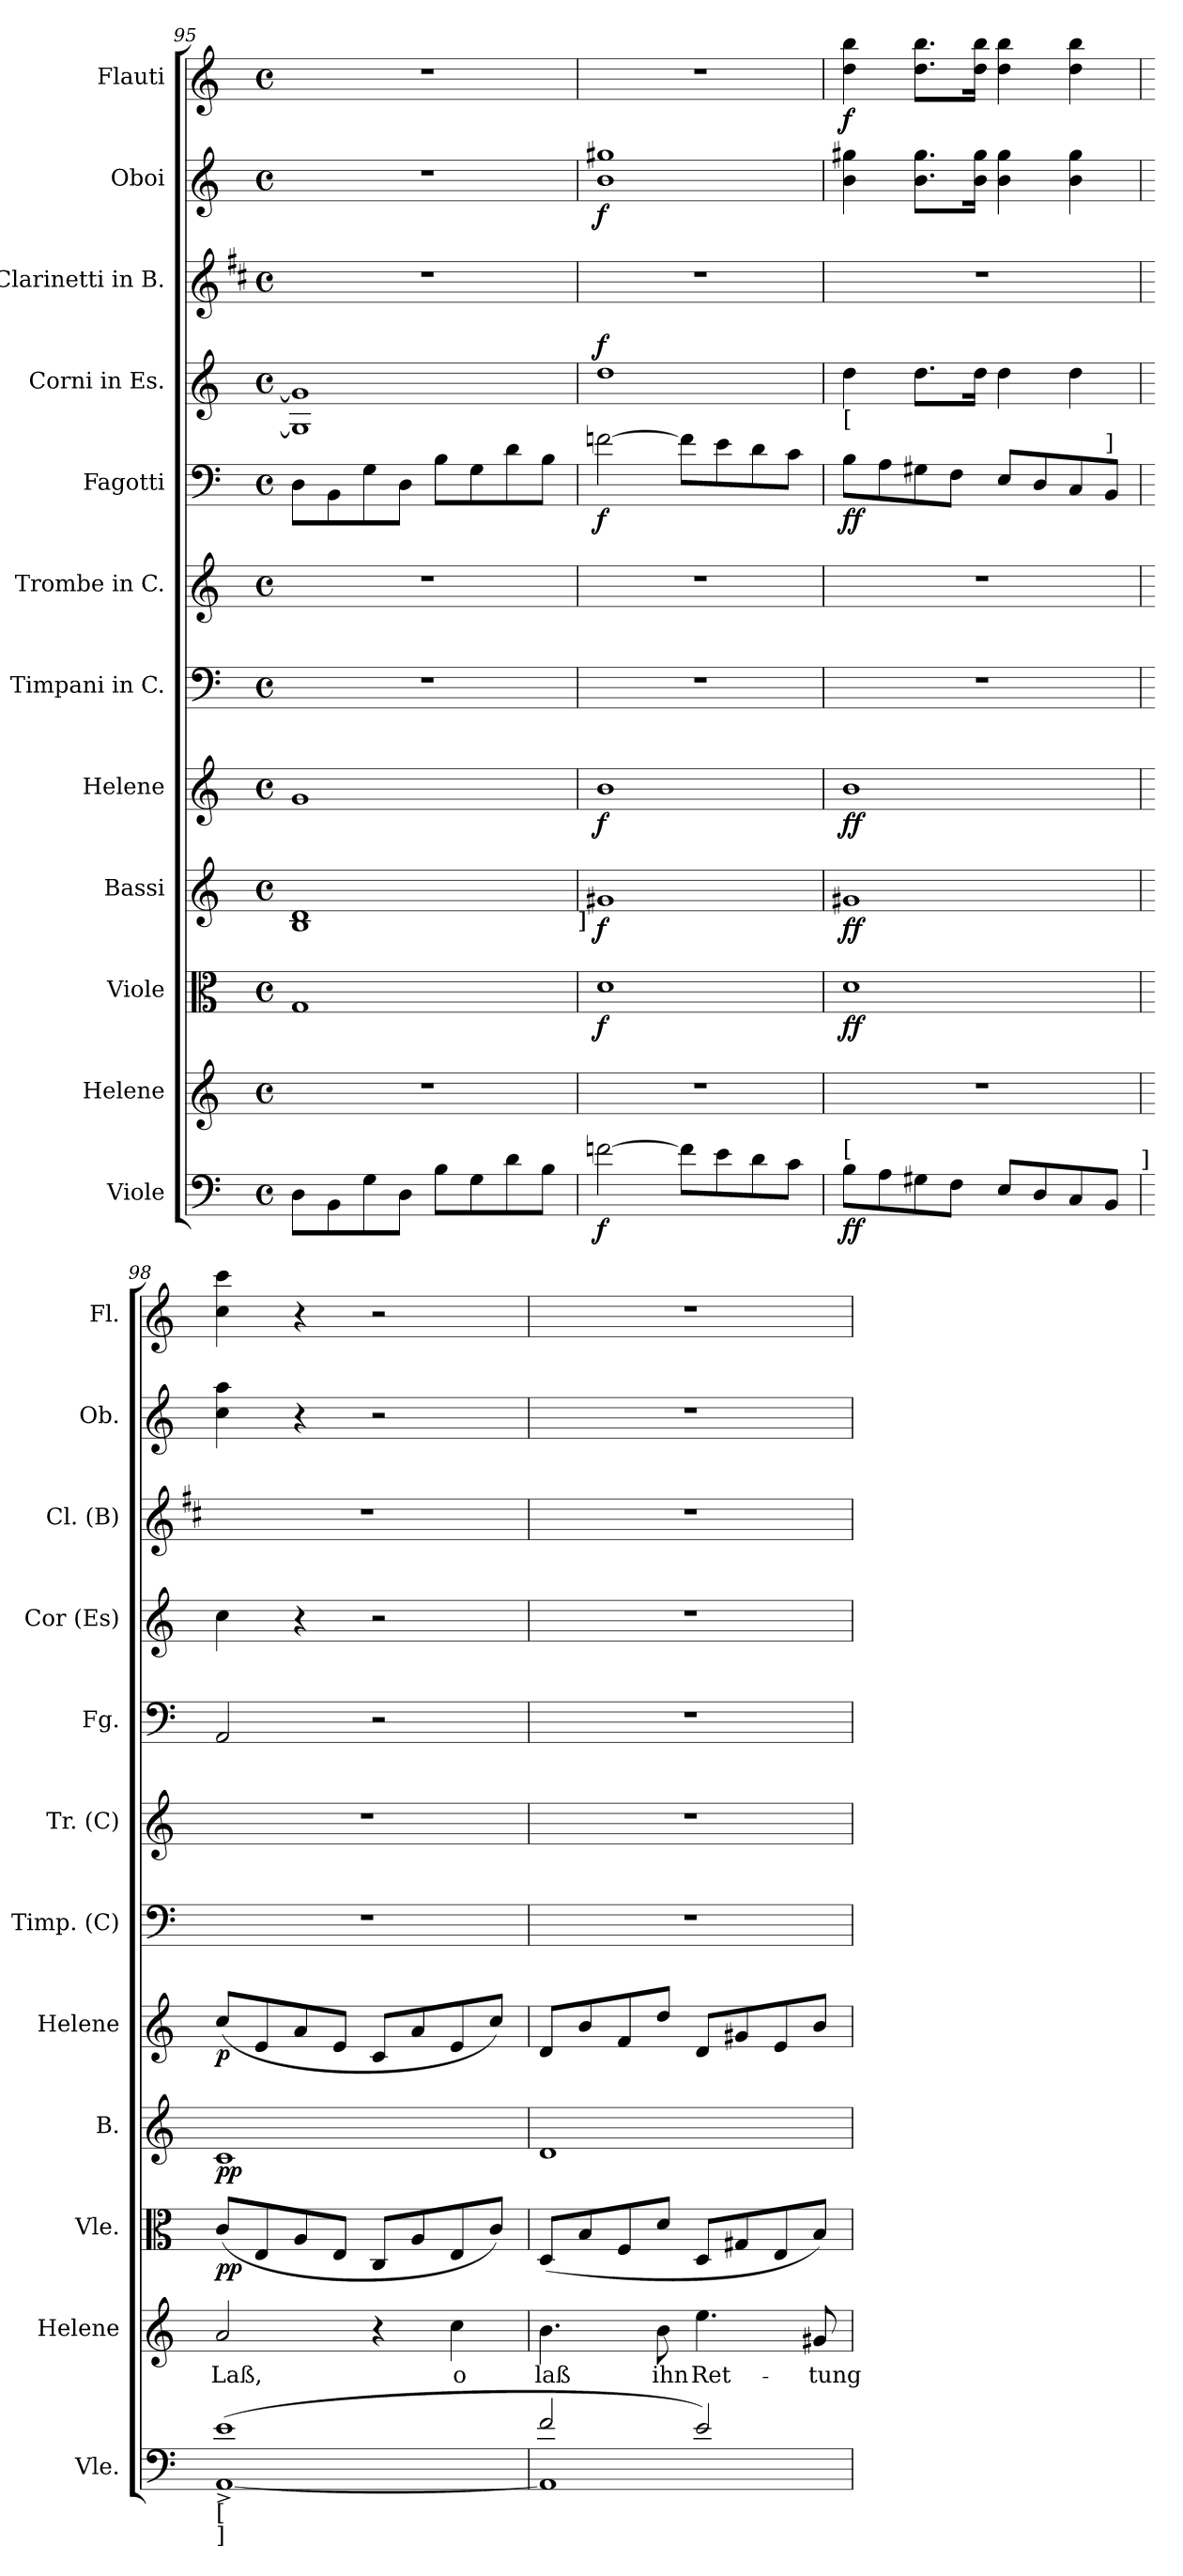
**kern	**dynam	**kern	**text	**kern	**dynam	**kern	**dynam	**kern	**dynam	**kern	**kern	**kern	**dynam	**kern	**dynam	**kern	**kern	**dynam	**kern	**dynam
*part12	*part12	*part11	*part11	*part10	*part10	*part9	*part9	*part8	*part8	*part7	*part6	*part5	*part5	*part4	*part4	*part3	*part2	*part2	*part1	*part1
*staff12	*staff12	*staff11	*staff11	*staff10	*staff10	*staff9	*staff9	*staff8	*staff8	*staff7	*staff6	*staff5	*staff5	*staff4	*staff4	*staff3	*staff2	*staff2	*staff1	*staff1
*I"Viole	*	*I"Helene	*	*I"Viole	*	*I"Bassi	*	*I"Helene	*	*I"Timpani in C.	*I"Trombe in C.	*I"Fagotti	*	*I"Corni in Es.	*	*I"Clarinetti in B.	*I"Oboi	*	*I"Flauti	*
*I'Vle.	*	*I'Helene	*	*I'Vle.	*	*I'B.	*	*I'Helene	*	*I'Timp. (C)	*I'Tr. (C)	*I'Fg.	*	*I'Cor (Es)	*	*I'Cl. (B)	*I'Ob.	*	*I'Fl.	*
*clefF4	*	*clefG2	*	*clefC3	*	*clefG2	*	*clefG2	*	*clefF4	*clefG2	*clefF4	*	*clefG2	*	*clefG2	*clefG2	*	*clefG2	*
*	*	*	*	*	*	*	*	*	*	*	*	*	*	*ITrd4c7	*	*ITrd1c2	*	*	*	*
*k[]	*	*k[]	*	*k[]	*	*k[]	*	*k[]	*	*k[]	*k[]	*k[]	*	*k[b-]	*	*k[]	*k[]	*	*k[]	*
*C:	*	*C:	*	*C:	*	*C:	*	*C:	*	*C:	*C:	*C:	*	*F:	*	*C:	*C:	*	*C:	*
*M4/4	*	*M4/4	*	*M4/4	*	*M4/4	*	*M4/4	*	*M4/4	*M4/4	*M4/4	*	*M4/4	*	*M4/4	*M4/4	*	*M4/4	*
*met(c)	*	*met(c)	*	*met(c)	*	*met(c)	*	*met(c)	*	*met(c)	*met(c)	*met(c)	*	*met(c)	*	*met(c)	*met(c)	*	*met(c)	*
=95	=95	=95	=95	=95	=95	=95	=95	=95	=95	=95	=95	=95	=95	=95	=95	=95	=95	=95	=95	=95
8D\L	.	1r	.	1G	.	1B 1d	.	1g	.	1r	1r	8DL	.	1C] 1c]	.	1r	1r	.	1r	.
8BB\	.	.	.	.	.	.	.	.	.	.	.	8BB	.	.	.	.	.	.	.	.
8G\	.	.	.	.	.	.	.	.	.	.	.	8G	.	.	.	.	.	.	.	.
8D\J	.	.	.	.	.	.	.	.	.	.	.	8DJ	.	.	.	.	.	.	.	.
8B\L	.	.	.	.	.	.	.	.	.	.	.	8BL	.	.	.	.	.	.	.	.
8G\	.	.	.	.	.	.	.	.	.	.	.	8G	.	.	.	.	.	.	.	.
8d\	.	.	.	.	.	.	.	.	.	.	.	8d	.	.	.	.	.	.	.	.
8B\J	.	.	.	.	.	.	.	.	.	.	.	8BJ	.	.	.	.	.	.	.	.
!	!	!	!	!	!	!LO:TX:b:t=]	!	!	!	!	!	!	!	!	!	!	!	!	!	!
=96	=96	=96	=96	=96	=96	=96	=96	=96	=96	=96	=96	=96	=96	=96	=96	=96	=96	=96	=96	=96
!	!LO:DY:b	!	!	!	!LO:DY:b	!	!LO:DY:b	!	!LO:DY:b	!	!	!	!LO:DY:b	!	!LO:DY:a	!	!	!LO:DY:b	!	!
[2fn\	f	1r	.	1d	f	1g#X	f	1b	f	1r	1r	[2fn	f	1g	f	1r	1b 1gg#X	f	1r	.
8f\L]	.	.	.	.	.	.	.	.	.	.	.	8fL]	.	.	.	.	.	.	.	.
8e\	.	.	.	.	.	.	.	.	.	.	.	8e	.	.	.	.	.	.	.	.
8d\	.	.	.	.	.	.	.	.	.	.	.	8d	.	.	.	.	.	.	.	.
8c\J	.	.	.	.	.	.	.	.	.	.	.	8cJ	.	.	.	.	.	.	.	.
=97	=97	=97	=97	=97	=97	=97	=97	=97	=97	=97	=97	=97	=97	=97	=97	=97	=97	=97	=97	=97
!	!	!	!	!	!	!	!	!	!	!	!	!	!	!LO:TX:b:t=[	!	!	!	!	!	!
!LO:TX:a:t=[	!	!	!	!	!	!	!	!	!	!	!	!	!	!	!	!	!	!	!	!
!	!LO:DY:b	!	!	!	!LO:DY:b	!	!LO:DY:b	!	!LO:DY:b	!	!	!	!LO:DY:b	!	!	!	!	!	!	!LO:DY:b
8B\L	ff	1r	.	1d	ff	1g#X	ff	1b	ff	1r	1r	8BL	ff	4g	.	1r	4b\ 4gg#X\	.	4dd\ 4bb\	f
8A\	.	.	.	.	.	.	.	.	.	.	.	8A	.	.	.	.	.	.	.	.
8G#X\	.	.	.	.	.	.	.	.	.	.	.	8G#X	.	8.gL	.	.	8.b\ 8.gg#\L	.	8.dd\ 8.bb\L	.
8F\J	.	.	.	.	.	.	.	.	.	.	.	8FJ	.	.	.	.	.	.	.	.
.	.	.	.	.	.	.	.	.	.	.	.	.	.	16gJk	.	.	16b\ 16gg#\Jk	.	16dd\ 16bb\Jk	.
8E/L	.	.	.	.	.	.	.	.	.	.	.	8EL	.	4g	.	.	4b\ 4gg#\	.	4dd\ 4bb\	.
8D/	.	.	.	.	.	.	.	.	.	.	.	8D	.	.	.	.	.	.	.	.
8C/	.	.	.	.	.	.	.	.	.	.	.	8C	.	4g	.	.	4b\ 4gg#\	.	4dd\ 4bb\	.
!	!	!	!	!	!	!	!	!	!	!	!	!LO:TX:a:t=]	!	!	!	!	!	!	!	!
8BB/J	.	.	.	.	.	.	.	.	.	.	.	8BBJ	.	.	.	.	.	.	.	.
!LO:TX:a:t=]	!	!	!	!	!	!	!	!	!	!	!	!	!	!	!	!	!	!	!	!
=98	=98	=98	=98	=98	=98	=98	=98	=98	=98	=98	=98	=98	=98	=98	=98	=98	=98	=98	=98	=98
*^	*	*	*	*	*	*	*	*	*	*	*	*	*	*	*	*	*	*	*	*
!LO:TX:b:t=[	!	!	!	!	!	!	!	!	!	!	!	!	!	!	!	!	!	!	!	!	!
!LO:TX:b:t=]	!	!	!	!	!	!	!	!	!	!	!	!	!	!	!	!	!	!	!	!	!
!	!	!	!	!	!	!LO:DY:b	!	!LO:DY:b	!	!LO:DY:b	!	!	!	!	!	!	!	!	!	!	!
(>1e	[1AA^<	.	2a/	Laß,	(<8c/L	pp	1c	pp	(<8cc/L	p	1r	1r	2AA	.	4f	.	1r	4cc\ 4aa\	.	4cc\ 4ccc\	.
.	.	.	.	.	8E/	.	.	.	8e/	.	.	.	.	.	.	.	.	.	.	.	.
.	.	.	.	.	8A/	.	.	.	8a/	.	.	.	.	.	4r	.	.	4r	.	4r	.
.	.	.	.	.	8E/J	.	.	.	8e/J	.	.	.	.	.	.	.	.	.	.	.	.
.	.	.	4r	.	8C/L	.	.	.	8c/L	.	.	.	2r	.	2r	.	.	2r	.	2r	.
.	.	.	.	.	8A/	.	.	.	8a/	.	.	.	.	.	.	.	.	.	.	.	.
.	.	.	4cc\	o	8E/	.	.	.	8e/	.	.	.	.	.	.	.	.	.	.	.	.
.	.	.	.	.	8c/J)	.	.	.	8cc/J)	.	.	.	.	.	.	.	.	.	.	.	.
!!LO:PB:g=z
=99	=99	=99	=99	=99	=99	=99	=99	=99	=99	=99	=99	=99	=99	=99	=99	=99	=99	=99	=99	=99	=99
2f/	1AA]	.	4.b\	laß	(<8D/L	.	1d	.	8d/L	.	1r	1r	1r	.	1r	.	1r	1r	.	1r	.
.	.	.	.	.	8B/	.	.	.	8b/	.	.	.	.	.	.	.	.	.	.	.	.
.	.	.	.	.	8F/	.	.	.	8f/	.	.	.	.	.	.	.	.	.	.	.	.
.	.	.	8b\	ihn	8d/J	.	.	.	8dd/J	.	.	.	.	.	.	.	.	.	.	.	.
2e/)	.	.	4.ee\	Ret-	8D/L	.	.	.	8d/L	.	.	.	.	.	.	.	.	.	.	.	.
.	.	.	.	.	8G#X/	.	.	.	8g#X/	.	.	.	.	.	.	.	.	.	.	.	.
.	.	.	.	.	8E/	.	.	.	8e/	.	.	.	.	.	.	.	.	.	.	.	.
.	.	.	8g#X/	tung	8B/J)	.	.	.	8b/J	.	.	.	.	.	.	.	.	.	.	.	.
*v	*v	*	*	*	*	*	*	*	*	*	*	*	*	*	*	*	*	*	*	*	*
=	=	=	=	=	=	=	=	=	=	=	=	=	=	=	=	=	=	=	=	=
*-	*-	*-	*-	*-	*-	*-	*-	*-	*-	*-	*-	*-	*-	*-	*-	*-	*-	*-	*-	*-
